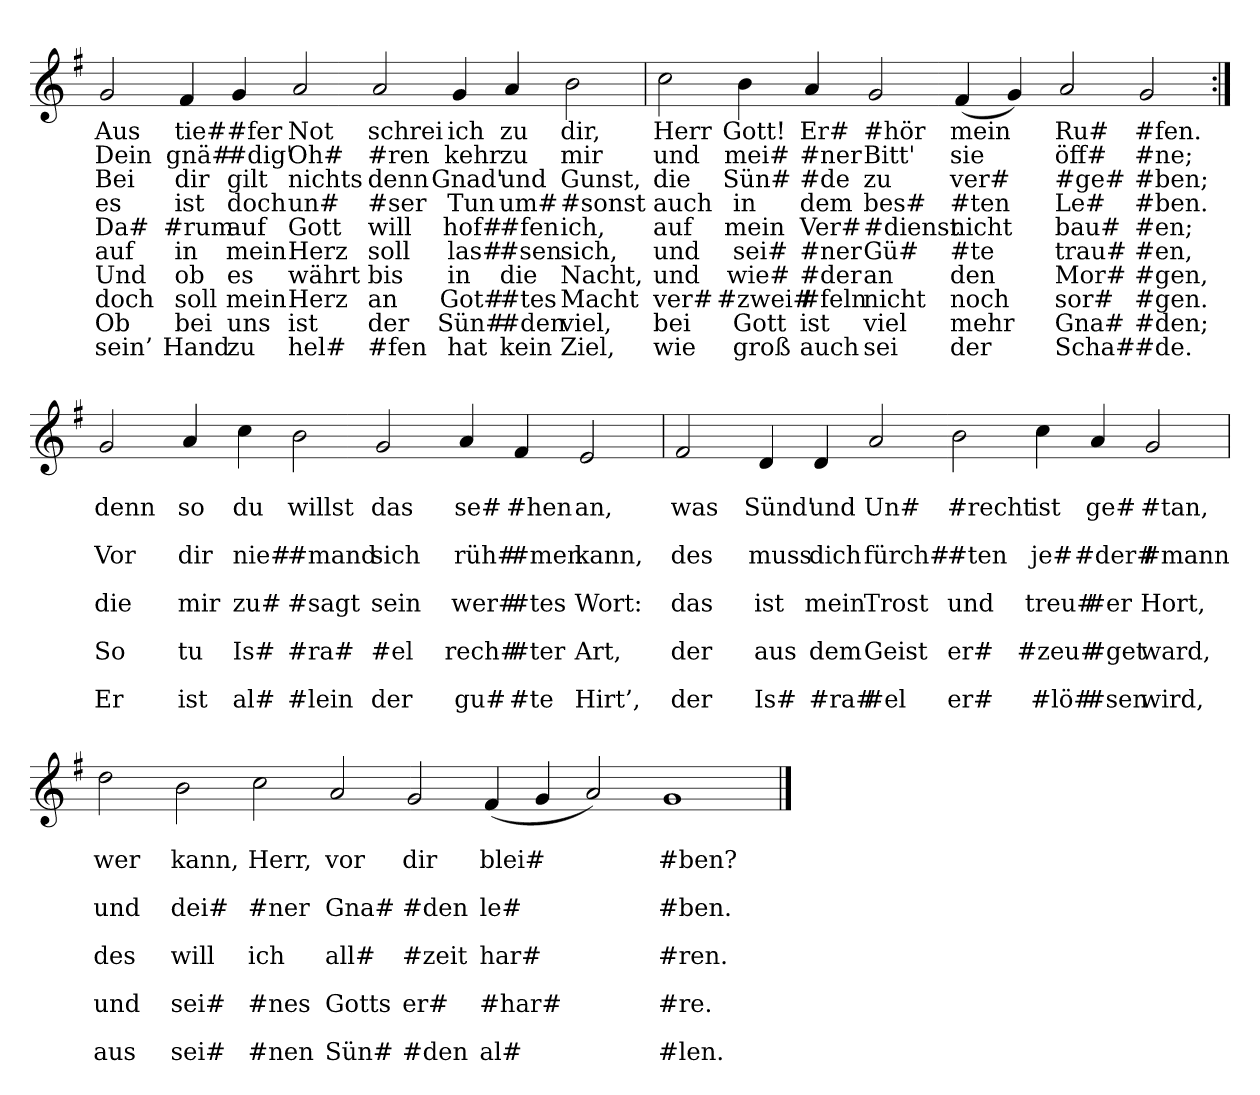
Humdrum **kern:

**kern	**text	**text	**text	**text	**text	**text	**text	**text	**text	**text
*part1	*part1	*part1	*part1	*part1	*part1	*part1	*part1	*part1	*part1	*part1
*staff1	*staff1	*staff1	*staff1	*staff1	*staff1	*staff1	*staff1	*staff1	*staff1	*staff1
*clefG2	*	*	*	*	*	*	*	*	*	*
*k[f#]	*	*	*	*	*	*	*	*	*	*
=	=	=	=	=	=	=	=	=	=	=
2g	Aus	Dein	Bei	es	Da#	auf	Und	doch	Ob	sein’
4f#	tie#	gnä#	dir	ist	#rum	in	ob	soll	bei	Hand
4g	#fer	#dig'	gilt	doch	auf	mein	es	mein	uns	zu
2a	Not	Oh#	nichts	un#	Gott	Herz	währt	Herz	ist	hel#
2a	schrei	#ren	denn	#ser	will	soll	bis	an	der	#fen
4g	ich	kehr	Gnad'	Tun	hof#	las#	in	Got#	Sün#	hat
4a	zu	zu	und	um#	#fen	#sen	die	#tes	#den	kein
2b	dir,	mir	Gunst,	#sonst	ich,	sich,	Nacht,	Macht	viel,	Ziel,
=	=	=	=	=	=	=	=	=	=	=
2cc	Herr	und	die	auch	auf	und	und	ver#	bei	wie
4b	Gott!	mei#	Sün#	in	mein	sei#	wie#	#zwei#	Gott	groß
4a	Er#	#ner	#de	dem	Ver#	#ner	#der	#feln	ist	auch
2g	#hör	Bitt'	zu	bes#	#dienst	Gü#	an	nicht	viel	sei
(4f#	mein	sie	ver#	#ten	nicht	#te	den	noch	mehr	der
4g)	.	.	.	.	.	.	.	.	.	.
2a	Ru#	öff#	#ge#	Le#	bau#	trau#	Mor#	sor#	Gna#	Scha#
2g	#fen.	#ne;	#ben;	#ben.	#en;	#en,	#gen,	#gen.	#den;	#de.
=:|!	=:|!	=:|!	=:|!	=:|!	=:|!	=:|!	=:|!	=:|!	=:|!	=:|!
2g	.	denn	.	Vor	.	die	.	So	.	Er
4a	.	so	.	dir	.	mir	.	tu	.	ist
4cc	.	du	.	nie#	.	zu#	.	Is#	.	al#
2b	.	willst	.	#mand	.	#sagt	.	#ra#	.	#lein
2g	.	das	.	sich	.	sein	.	#el	.	der
4a	.	se#	.	rüh#	.	wer#	.	rech#	.	gu#
4f#	.	#hen	.	#men	.	#tes	.	#ter	.	#te
2e	.	an,	.	kann,	.	Wort:	.	Art,	.	Hirt’,
=	=	=	=	=	=	=	=	=	=	=
2f#	.	was	.	des	.	das	.	der	.	der
4d	.	Sünd'	.	muss	.	ist	.	aus	.	Is#
4d	.	und	.	dich	.	mein	.	dem	.	#ra#
2a	.	Un#	.	fürch#	.	Trost	.	Geist	.	#el
2b	.	#recht	.	#ten	.	und	.	er#	.	er#
4cc	.	ist	.	je#	.	treu#	.	#zeu#	.	#lö#
4a	.	ge#	.	#der#	.	#er	.	#get	.	#sen
2g	.	#tan,	.	#mann	.	Hort,	.	ward,	.	wird,
=	=	=	=	=	=	=	=	=	=	=
2dd	.	wer	.	und	.	des	.	und	.	aus
2b	.	kann,	.	dei#	.	will	.	sei#	.	sei#
2cc	.	Herr,	.	#ner	.	ich	.	#nes	.	#nen
2a	.	vor	.	Gna#	.	all#	.	Gotts	.	Sün#
2g	.	dir	.	#den	.	#zeit	.	er#	.	#den
(4f#	.	blei#	.	le#	.	har#	.	#har#	.	al#
4g	.	.	.	.	.	.	.	.	.	.
2a)	.	.	.	.	.	.	.	.	.	.
1g	.	#ben?	.	#ben.	.	#ren.	.	#re.	.	#len.
==	==	==	==	==	==	==	==	==	==	==
*-	*-	*-	*-	*-	*-	*-	*-	*-	*-	*-
